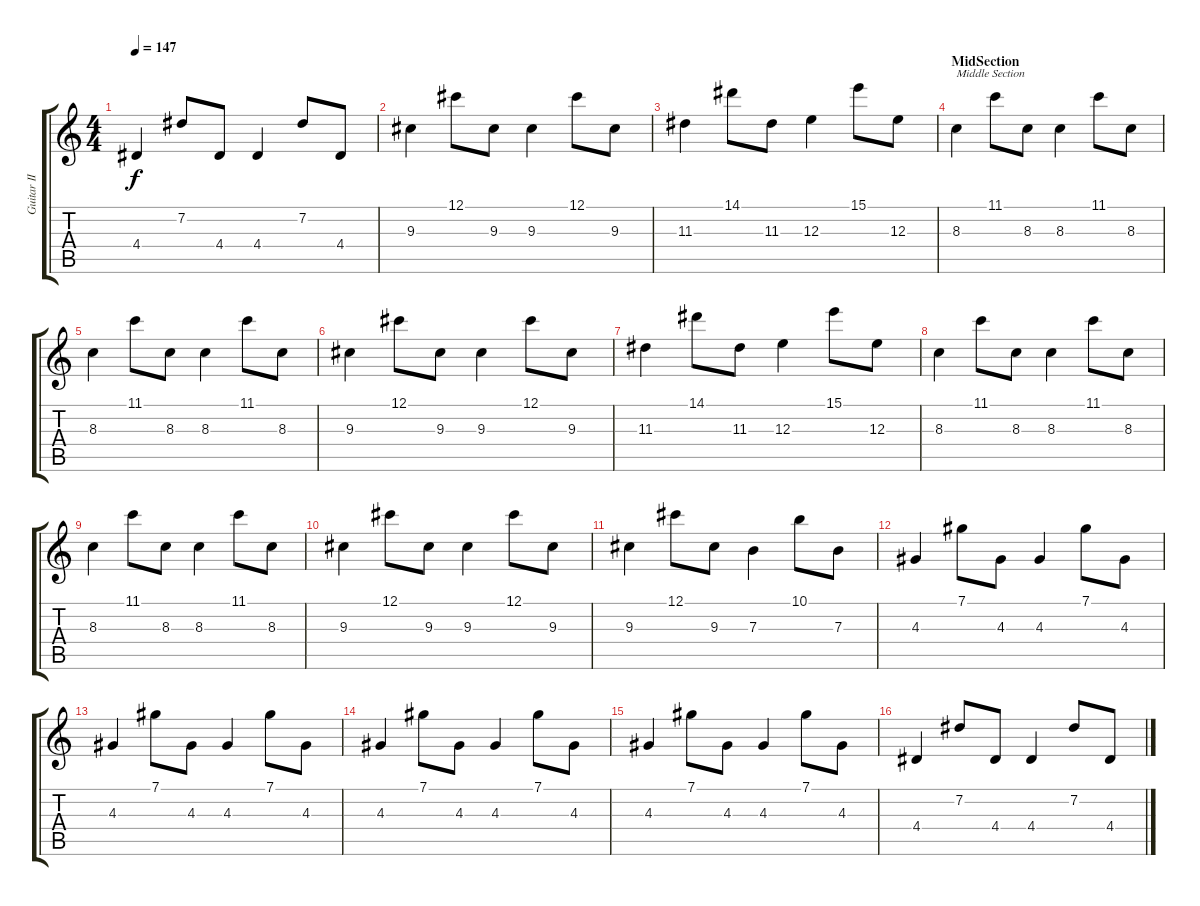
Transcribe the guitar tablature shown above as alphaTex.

\track ("Guitar II [Roy Kronheim]" "Guitar II ") {instrument distortionguitar}
\staff {score tabs}
\tuning (Db4 Ab3 E3 B2 Gb2 Db2) {hide}
\ts (4 4)
\tempo 147
\clef g2
\ks c
4.4.4{dy f} 7.2.8 4.4.8 4.4.4 7.2.8 4.4.8 |
9.3.4{instrument electricguitarjazz} 12.1.8 9.3.8 9.3.4 12.1.8 9.3.8 |
11.3.4 14.1.8 11.3.8 12.3.4 15.1.8 12.3.8 |
\section ("" "MidSection")
8.3.4{txt "Middle Section"} 11.1.8 8.3.8 8.3.4 11.1.8 8.3.8 |
8.3.4 11.1.8 8.3.8 8.3.4 11.1.8 8.3.8 |
9.3.4 12.1.8 9.3.8 9.3.4 12.1.8 9.3.8 |
11.3.4 14.1.8 11.3.8 12.3.4 15.1.8 12.3.8 |
8.3.4 11.1.8 8.3.8 8.3.4 11.1.8 8.3.8 |
8.3.4 11.1.8 8.3.8 8.3.4 11.1.8 8.3.8 |
9.3.4 12.1.8 9.3.8 9.3.4 12.1.8 9.3.8 |
9.3.4 12.1.8 9.3.8 7.3.4 10.1.8 7.3.8 |
4.3.4 7.1.8 4.3.8 4.3.4 7.1.8 4.3.8 |
4.3.4 7.1.8 4.3.8 4.3.4 7.1.8 4.3.8 |
4.3.4 7.1.8 4.3.8 4.3.4 7.1.8 4.3.8 |
4.3.4 7.1.8 4.3.8 4.3.4 7.1.8 4.3.8 |
4.4.4 7.2.8 4.4.8 4.4.4 7.2.8 4.4.8
